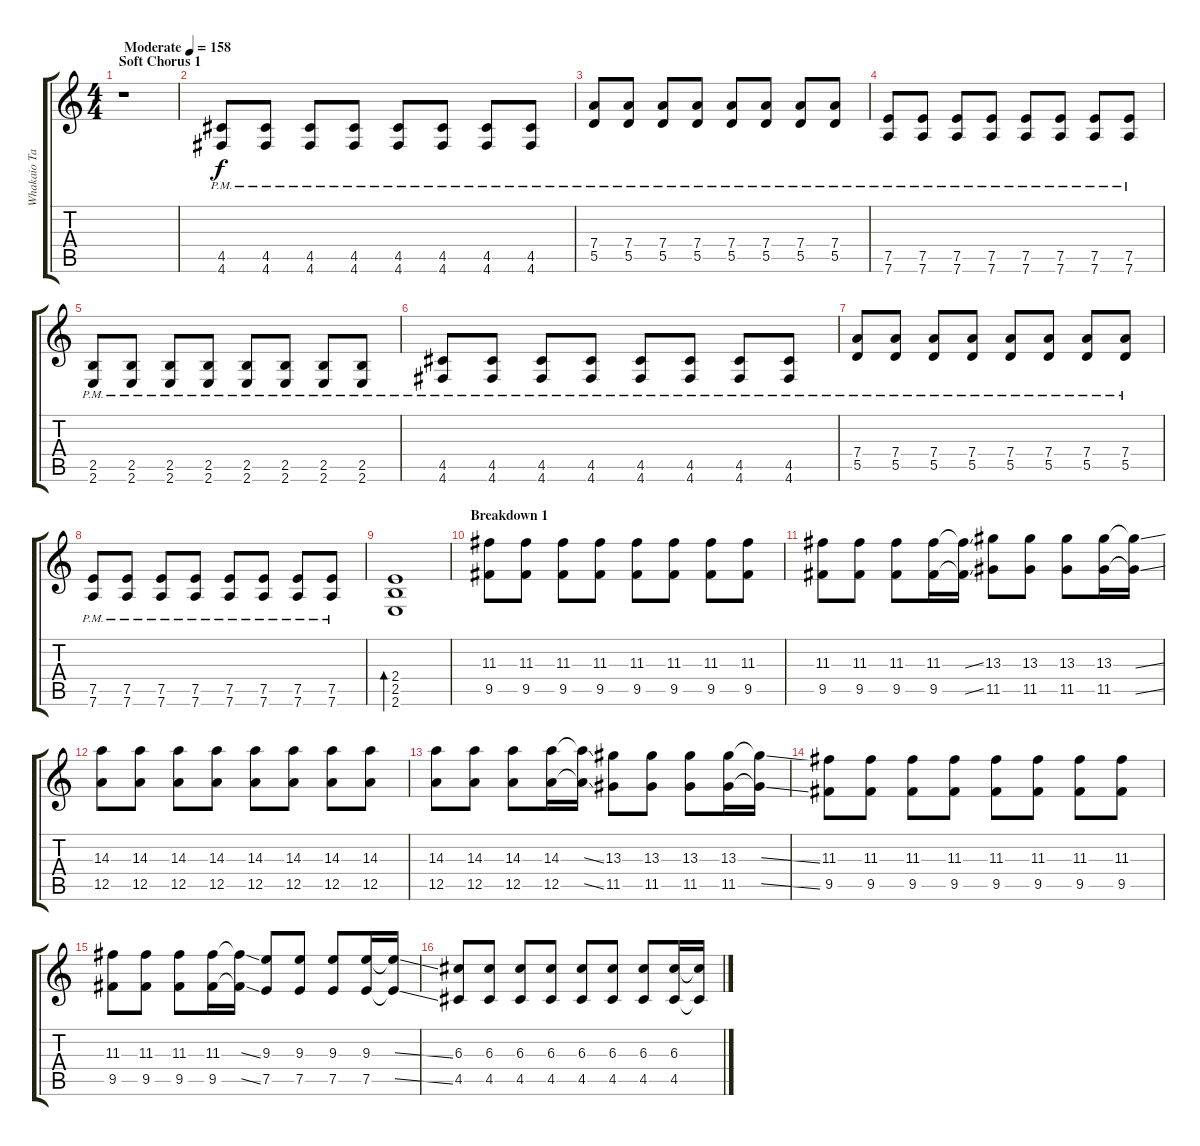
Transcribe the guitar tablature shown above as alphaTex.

\track ("Whakaio Taahi" "Whakaio Ta") {instrument distortionguitar}
\staff {score tabs}
\tuning (E4 B3 G3 D3 A2 D2) {hide}
\ts (4 4)
\section ("" "Soft Chorus 1")
\tempo (158 "Moderate")
\clef g2
\ks c
r.1{dy f instrument distortionguitar} |
(4.5{pm} 4.6{pm}).8 (4.5{pm} 4.6{pm}).8 (4.5{pm} 4.6{pm}).8 (4.5{pm} 4.6{pm}).8 (4.5{pm} 4.6{pm}).8 (4.5{pm} 4.6{pm}).8 (4.5{pm} 4.6{pm}).8 (4.5{pm} 4.6{pm}).8 |
(7.4{pm} 5.5{pm}).8 (7.4{pm} 5.5{pm}).8 (7.4{pm} 5.5{pm}).8 (7.4{pm} 5.5{pm}).8 (7.4{pm} 5.5{pm}).8 (7.4{pm} 5.5{pm}).8 (7.4{pm} 5.5{pm}).8 (7.4{pm} 5.5{pm}).8 |
(7.5{pm} 7.6{pm}).8 (7.5{pm} 7.6{pm}).8 (7.5{pm} 7.6{pm}).8 (7.5{pm} 7.6{pm}).8 (7.5{pm} 7.6{pm}).8 (7.5{pm} 7.6{pm}).8 (7.5{pm} 7.6{pm}).8 (7.5{pm} 7.6{pm}).8 |
(2.5{pm} 2.6{pm}).8 (2.5{pm} 2.6{pm}).8 (2.5{pm} 2.6{pm}).8 (2.5{pm} 2.6{pm}).8 (2.5{pm} 2.6{pm}).8 (2.5{pm} 2.6{pm}).8 (2.5{pm} 2.6{pm}).8 (2.5{pm} 2.6{pm}).8 |
(4.5{pm} 4.6{pm}).8 (4.5{pm} 4.6{pm}).8 (4.5{pm} 4.6{pm}).8 (4.5{pm} 4.6{pm}).8 (4.5{pm} 4.6{pm}).8 (4.5{pm} 4.6{pm}).8 (4.5{pm} 4.6{pm}).8 (4.5{pm} 4.6{pm}).8 |
(7.4{pm} 5.5{pm}).8 (7.4{pm} 5.5{pm}).8 (7.4{pm} 5.5{pm}).8 (7.4{pm} 5.5{pm}).8 (7.4{pm} 5.5{pm}).8 (7.4{pm} 5.5{pm}).8 (7.4{pm} 5.5{pm}).8 (7.4{pm} 5.5{pm}).8 |
(7.5{pm} 7.6{pm}).8 (7.5{pm} 7.6{pm}).8 (7.5{pm} 7.6{pm}).8 (7.5{pm} 7.6{pm}).8 (7.5{pm} 7.6{pm}).8 (7.5{pm} 7.6{pm}).8 (7.5{pm} 7.6{pm}).8 (7.5{pm} 7.6{pm}).8 |
(2.4 2.5 2.6).1{bd 120} |
\section ("" "Breakdown 1")
(11.3 9.5).8 (11.3 9.5).8 (11.3 9.5).8 (11.3 9.5).8 (11.3 9.5).8 (11.3 9.5).8 (11.3 9.5).8 (11.3 9.5).8 |
(11.3 9.5).8 (11.3 9.5).8 (11.3 9.5).8 (11.3 9.5).16 (11.3{ss t} 9.5{ss t}).16 (13.3 11.5).8 (13.3 11.5).8 (13.3 11.5).8 (13.3 11.5).16 (13.3{ss t} 11.5{ss t}).16 |
(14.3 12.5).8 (14.3 12.5).8 (14.3 12.5).8 (14.3 12.5).8 (14.3 12.5).8 (14.3 12.5).8 (14.3 12.5).8 (14.3 12.5).8 |
(14.3 12.5).8 (14.3 12.5).8 (14.3 12.5).8 (14.3 12.5).16 (14.3{ss t} 12.5{ss t}).16 (13.3 11.5).8 (13.3 11.5).8 (13.3 11.5).8 (13.3 11.5).16 (13.3{ss t} 11.5{ss t}).16 |
(11.3 9.5).8 (11.3 9.5).8 (11.3 9.5).8 (11.3 9.5).8 (11.3 9.5).8 (11.3 9.5).8 (11.3 9.5).8 (11.3 9.5).8 |
(11.3 9.5).8 (11.3 9.5).8 (11.3 9.5).8 (11.3 9.5).16 (11.3{ss t} 9.5{ss t}).16 (9.3 7.5).8 (9.3 7.5).8 (9.3 7.5).8 (9.3 7.5).16 (9.3{ss t} 7.5{ss t}).16 |
(6.3 4.5).8 (6.3 4.5).8 (6.3 4.5).8 (6.3 4.5).8 (6.3 4.5).8 (6.3 4.5).8 (6.3 4.5).8 (6.3 4.5).16 (6.3{ss t} 4.5{ss t}).16
